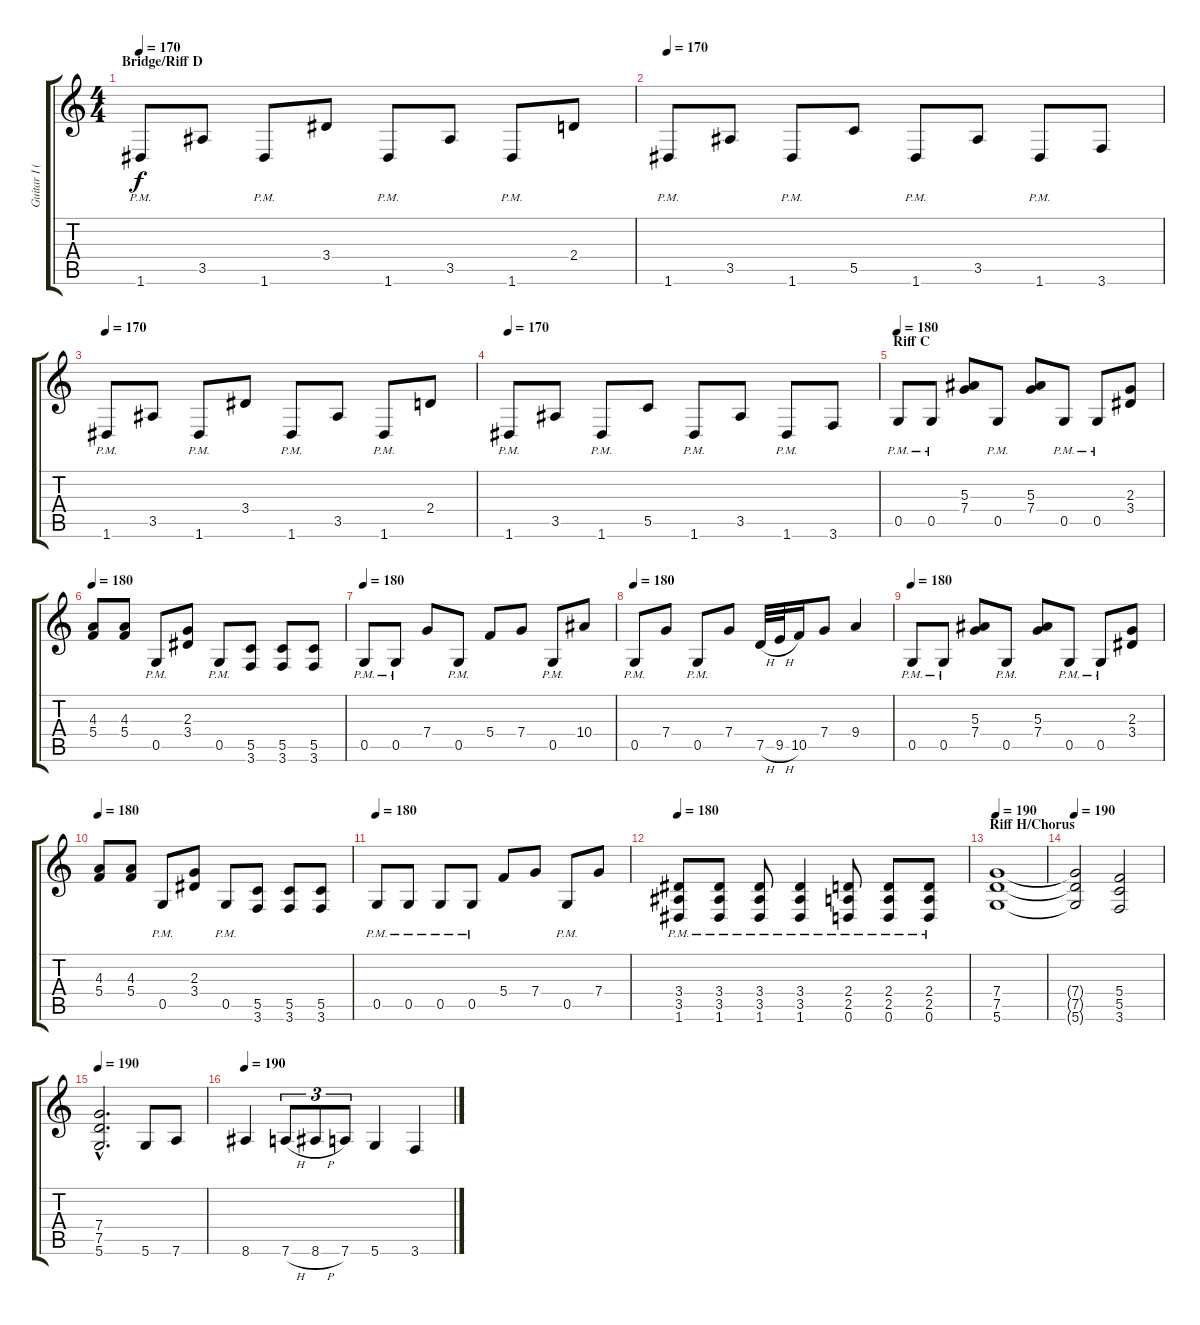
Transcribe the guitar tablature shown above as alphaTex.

\track ("Guitar I (Left)" "Guitar I (") {instrument distortionguitar}
\staff {score tabs}
\tuning (D4 A3 F3 C3 G2 D2) {hide}
\ts (4 4)
\section ("" "Bridge/Riff D")
\tempo 170
\clef g2
\ks c
1.6{pm}.8{dy f} 3.5.8 1.6{pm}.8 3.4.8 1.6{pm}.8 3.5.8 1.6{pm}.8 2.4.8 |
\tempo 170
1.6{pm}.8 3.5.8 1.6{pm}.8 5.5.8 1.6{pm}.8 3.5.8 1.6{pm}.8 3.6.8 |
\tempo 170
1.6{pm}.8 3.5.8 1.6{pm}.8 3.4.8 1.6{pm}.8 3.5.8 1.6{pm}.8 2.4.8 |
\tempo 170
1.6{pm}.8 3.5.8 1.6{pm}.8 5.5.8 1.6{pm}.8 3.5.8 1.6{pm}.8 3.6.8 |
\section ("" "Riff C")
\tempo 180
0.5{pm}.8 0.5{pm}.8 (5.3 7.4).8 0.5{pm}.8 (5.3 7.4).8 0.5{pm}.8 0.5{pm}.8 (2.3 3.4).8 |
\tempo 180
(4.3 5.4).8 (4.3 5.4).8 0.5{pm}.8 (2.3 3.4).8 0.5{pm}.8 (5.5 3.6).8 (5.5 3.6).8 (5.5 3.6).8 |
\tempo 180
0.5{pm}.8 0.5{pm}.8 7.4.8 0.5{pm}.8 5.4.8 7.4.8 0.5{pm}.8 10.4.8 |
\tempo 180
0.5{pm}.8 7.4.8 0.5{pm}.8 7.4.8 7.5{h}.32 9.5{h}.32 10.5.16 7.4.8 9.4.4 |
\tempo 180
0.5{pm}.8 0.5{pm}.8 (5.3 7.4).8 0.5{pm}.8 (5.3 7.4).8 0.5{pm}.8 0.5{pm}.8 (2.3 3.4).8 |
\tempo 180
(4.3 5.4).8 (4.3 5.4).8 0.5{pm}.8 (2.3 3.4).8 0.5{pm}.8 (5.5 3.6).8 (5.5 3.6).8 (5.5 3.6).8 |
\tempo 180
0.5{pm}.8 0.5{pm}.8 0.5{pm}.8 0.5{pm}.8 5.4.8 7.4.8 0.5{pm}.8 7.4.8 |
\tempo 180
(3.4{pm} 3.5{pm} 1.6{pm}).8 (3.4{pm} 3.5{pm} 1.6{pm}).8 (3.4{pm} 3.5{pm} 1.6{pm}).8 (3.4{pm} 3.5{pm} 1.6{pm}).4 (2.4{pm} 2.5{pm} 0.6{pm}).8 (2.4{pm} 2.5{pm} 0.6{pm}).8 (2.4{pm} 2.5{pm} 0.6{pm}).8 |
\section ("" "Riff H/Chorus")
\tempo 190
(7.4 7.5 5.6).1 |
\tempo 190
(7.4{t} 7.5{t} 5.6{t}).2 (5.4 5.5 3.6).2 |
\tempo 190
(7.4{hac} 7.5{hac} 5.6{hac}).2{d} 5.6.8 7.6.8 |
\tempo 190
8.6.4 7.6{h}.8{tu (3 2)} 8.6{h}.8{tu (3 2)} 7.6.8{tu (3 2)} 5.6.4 3.6.4
